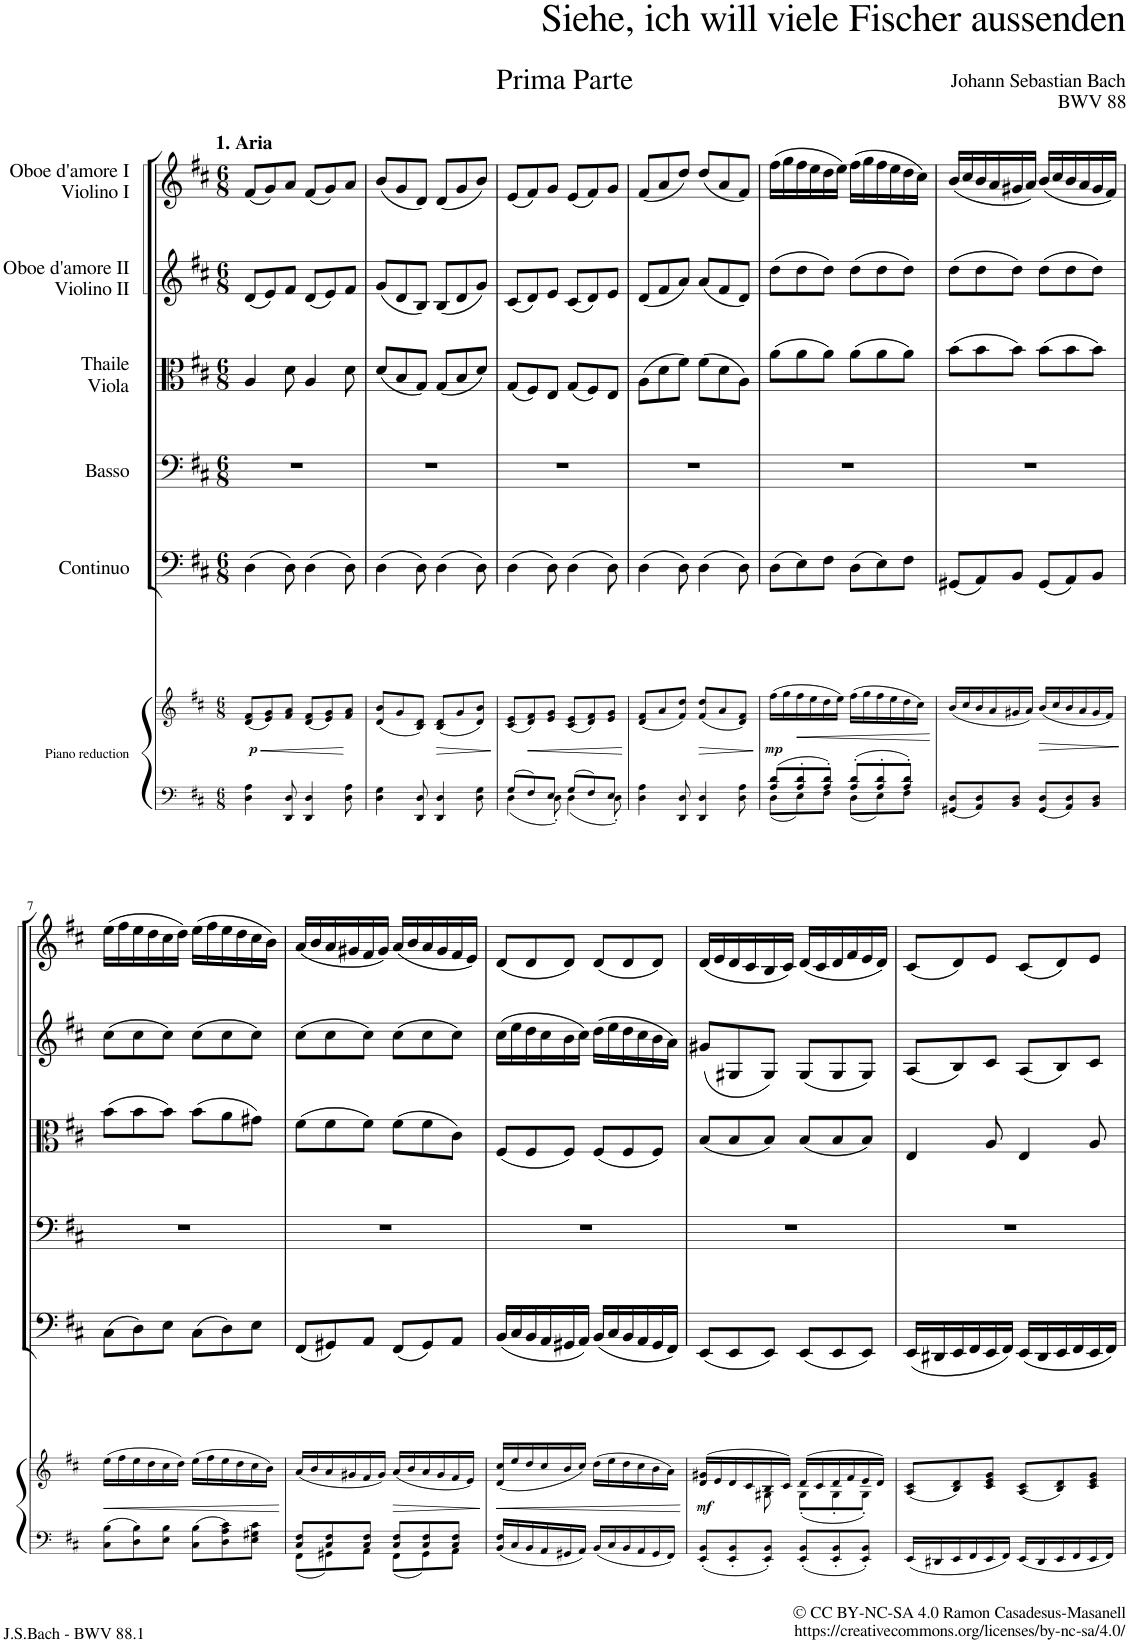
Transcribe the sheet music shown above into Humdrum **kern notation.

**kern	**kern	**dynam	**kern	**kern	**kern	**kern	**kern	**kern	**kern
*part8	*part8	*part8	*part7	*part6	*part5	*part4	*part3	*part2	*part1
*staff9	*staff8	*staff8/9	*staff7	*staff6	*staff5	*staff4	*staff3	*staff2	*staff1
*I"Piano reduction	*	*	*I"Continuo	*I"Basso	*I"Thaile Viola	*I"Oboe d'amore II Violino II	*I"Oboe d'amore I Violino I	*I"Corno II	*I"Corno I
*I'Pno	*	*	*	*	*	*	*	*	*
*stria5	*stria5	*	*	*	*	*	*	*	*
*clefF4	*clefG2	*	*clefF4	*clefF4	*clefC3	*clefG2	*clefG2	*clefG2	*clefG2
*	*	*	*	*	*	*	*	*ITrd3c5	*ITrd3c5
*k[f#c#]	*k[f#c#]	*	*k[f#c#]	*k[f#c#]	*k[f#c#]	*k[f#c#]	*k[f#c#]	*k[]	*k[]
*M6/8	*M6/8	*	*M6/8	*M6/8	*M6/8	*M6/8	*M6/8	*M6/8	*M6/8
=1	=1	=1	=1	=1	=1	=1	=1	=1	=1
!	!	!	!	!	!	!	!	!	!LO:TX:a:B:t=1. Aria
!	!	!LO:HP:b	!	!	!	!	!	!	!
!	!	!LO:DY:n=1:b	!	!	!	!	!	!	!
4D\ 4A\	(8d/ 8f#/L	< p	(4D\	2.r	4A/	(8d/L	(8f#/L	2.r	2.r
.	8e/ 8g/)	.	.	.	.	8e/)	8g/)	.	.
8DD/ 8D/	8f#/ 8a/J	.	8D\)	.	8d\	8f#/J	8a/J	.	.
4DD/ 4D/	(8d/ 8f#/L	.	(4D\	.	4A/	(8d/L	(8f#/L	.	.
.	8e/ 8g/)	.	.	.	.	8e/)	8g/)	.	.
8D\ 8A\	8f#/ 8a/J	.	8D\)	.	8d\	8f#/J	8a/J	.	.
.	.	[	.	.	.	.	.	.	.
=2	=2	=2	=2	=2	=2	=2	=2	=2	=2
4D\ 4G\	(8d/ 8b/L	.	(4D\	2.r	(8d/L	(8g/L	(8b/L	2.r	2.r
.	8g/	.	.	.	8B/	8d/	8g/	.	.
8DD/ 8D/	8B/ 8d/J)	.	8D\)	.	8G/J)	8B/J)	8d/J)	.	.
!	!	!LO:HP:b	!	!	!	!	!	!	!
4DD/ 4D/	(8B/ 8d/L	>	(4D\	.	(8G/L	(8B/L	(8d/L	.	.
.	8g/	.	.	.	8B/	8d/	8g/	.	.
8D\ 8G\	8d/ 8b/J)	.	8D\)	.	8d/J)	8g/J)	8b/J)	.	.
.	.	]	.	.	.	.	.	.	.
=3	=3	=3	=3	=3	=3	=3	=3	=3	=3
*^	*	*	*	*	*	*	*	*	*
8G/L	4D\	(8c#/ 8e/L	.	(4D\	2.r	(8G/L	(8c#/L	(8e/L	2.r	2.r
!	!	!	!LO:HP:b	!	!	!	!	!	!	!
8F#/	.	8d/ 8f#/)	<	.	.	8F#/)	8d/)	8f#/)	.	.
8E/J	8D'\	8e/ 8g/J	.	8D\)	.	8E/J	8e/J	8g/J	.	.
8G/L	4D\	(8c#/ 8e/L	.	(4D\	.	(8G/L	(8c#/L	(8e/L	.	.
8F#/	.	8d/ 8f#/)	.	.	.	8F#/)	8d/)	8f#/)	.	.
8E/J	8D'\	8e/ 8g/J	.	8D\)	.	8E/J	8e/J	8g/J	.	.
*v	*v	*	*	*	*	*	*	*	*	*
.	.	[	.	.	.	.	.	.	.
=4	=4	=4	=4	=4	=4	=4	=4	=4	=4
4D\ 4A\	(8d/ 8f#/L	.	(4D\	2.r	(8A\L	(8d/L	(8f#/L	2.r	2.r
.	8a/	.	.	.	8d\	8f#/	8a/	.	.
8DD/ 8D/	8f#/ 8dd/J)	.	8D\)	.	8f#\J)	8a/J)	8dd/J)	.	.
!	!	!LO:HP:b	!	!	!	!	!	!	!
4DD/ 4D/	(8f#/ 8dd/L	>	(4D\	.	(8f#\L	(8a/L	(8dd/L	.	.
.	8a/	.	.	.	8d\	8f#/	8a/	.	.
8D\ 8A\	8d/ 8f#/J)	.	8D\)	.	8A\J)	8d/J)	8f#/J)	.	.
.	.	]	.	.	.	.	.	.	.
=5	=5	=5	=5	=5	=5	=5	=5	=5	=5
*^	*	*	*	*	*	*	*	*	*
!	!	!	!LO:DY:b	!	!	!	!	!	!	!
8A/ 8d/L	8D\L	(16ff#\LL	mp	(8D\L	2.r	(8a\L	(8dd\L	(16ff#\LL	2.r	2.r
.	.	16gg\	.	.	.	.	.	16gg\	.	.
!	!	!	!LO:HP:b	!	!	!	!	!	!	!
8A/' 8d/'	8E\	16ff#\	<	8E\)	.	8a\	8dd\	16ff#\	.	.
.	.	16ee\	.	.	.	.	.	16ee\	.	.
8A/' 8d/'J	8F#\J	16dd\	.	8F#\J	.	8a\J)	8dd\J)	16dd\	.	.
.	.	16ee\JJ)	.	.	.	.	.	16ee\JJ)	.	.
8A/' 8d/'L	8D\L	(16ff#\LL	.	(8D\L	.	(8a\L	(8dd\L	(16ff#\LL	.	.
.	.	16gg\	.	.	.	.	.	16gg\	.	.
8A/' 8d/'	8E\	16ff#\	.	8E\)	.	8a\	8dd\	16ff#\	.	.
.	.	16ee\	.	.	.	.	.	16ee\	.	.
8A/' 8d/'J	8F#\J	16dd\	.	8F#\J	.	8a\J)	8dd\J)	16dd\	.	.
.	.	16cc#\JJ)	.	.	.	.	.	16cc#\JJ)	.	.
*v	*v	*	*	*	*	*	*	*	*	*
.	.	[	.	.	.	.	.	.	.
=6	=6	=6	=6	=6	=6	=6	=6	=6	=6
8GG#X/ 8D/L	(16b/LL	.	(8GG#X/L	2.r	(8b\L	(8dd\L	(16b/LL	2.r	2.r
.	16cc#/	.	.	.	.	.	16cc#/	.	.
8AA/ 8D/	16b/	.	8AA/)	.	8b\	8dd\	16b/	.	.
.	16a/	.	.	.	.	.	16a/	.	.
8BB/ 8D/J	16g#X/	.	8BB/J	.	8b\J)	8dd\J)	16g#X/	.	.
.	16a/JJ)	.	.	.	.	.	16a/JJ)	.	.
!	!	!LO:HP:b	!	!	!	!	!	!	!
8GG#/ 8D/L	(16b/LL	>	(8GG#/L	.	(8b\L	(8dd\L	(16b/LL	.	.
.	16cc#/	.	.	.	.	.	16cc#/	.	.
8AA/ 8D/	16b/	.	8AA/)	.	8b\	8dd\	16b/	.	.
.	16a/	.	.	.	.	.	16a/	.	.
8BB/ 8D/J	16g#/	.	8BB/J	.	8b\J)	8dd\J)	16g#/	.	.
.	16f#/JJ)	.	.	.	.	.	16f#/JJ)	.	.
.	.	]	.	.	.	.	.	.	.
!!LO:LB:g=z
=7	=7	=7	=7	=7	=7	=7	=7	=7	=7
!	!	!LO:HP:b	!	!	!	!	!	!	!
8C#\ 8B\L	(16ee\LL	<	(8C#\L	2.r	(8b\L	(8cc#\L	(16ee\LL	2.r	2.r
.	16ff#\	.	.	.	.	.	16ff#\	.	.
8D\ 8B\	16ee\	.	8D\)	.	8b\	8cc#\	16ee\	.	.
.	16dd\	.	.	.	.	.	16dd\	.	.
8E\ 8B\J	16cc#\	.	8E\J	.	8b\J)	8cc#\J)	16cc#\	.	.
.	16dd\JJ)	.	.	.	.	.	16dd\JJ)	.	.
8C#\ 8B\L	(16ee\LL	.	(8C#\L	.	(8b\L	(8cc#\L	(16ee\LL	.	.
.	16ff#\	.	.	.	.	.	16ff#\	.	.
8D\ 8A\ 8c#\	16ee\	.	8D\)	.	8a\	8cc#\	16ee\	.	.
.	16dd\	.	.	.	.	.	16dd\	.	.
8E\ 8G#X\ 8c#\J	16cc#\	.	8E\J	.	8g#X\J)	8cc#\J)	16cc#\	.	.
.	16b\JJ)	.	.	.	.	.	16b\JJ)	.	.
.	.	[	.	.	.	.	.	.	.
=8	=8	=8	=8	=8	=8	=8	=8	=8	=8
*^	*	*	*	*	*	*	*	*	*
8C#/ 8F#/L	8FF#\L	(16a/LL	.	(8FF#/L	2.r	(8f#\L	(8cc#\L	(16a/LL	2.r	2.r
.	.	16b/	.	.	.	.	.	16b/	.	.
8C#/ 8F#/	8GG#X\	16a/	.	8GG#X/)	.	8f#\	8cc#\	16a/	.	.
.	.	16g#X/	.	.	.	.	.	16g#X/	.	.
8C#/ 8F#/J	8AA\J	16f#/	.	8AA/J	.	8f#\J)	8cc#\J)	16f#/	.	.
.	.	16g#/JJ)	.	.	.	.	.	16g#/JJ)	.	.
!	!	!	!LO:HP:b	!	!	!	!	!	!	!
8C#/ 8F#/L	8FF#\L	(16a/LL	>	(8FF#/L	.	(8f#\L	(8cc#\L	(16a/LL	.	.
.	.	16b/	.	.	.	.	.	16b/	.	.
8C#/ 8F#/	8GG#\	16a/	.	8GG#/)	.	8f#\	8cc#\	16a/	.	.
.	.	16g#/	.	.	.	.	.	16g#/	.	.
8C#/ 8F#/J	8AA\J	16f#/	.	8AA/J	.	8c#\J)	8cc#\J)	16f#/	.	.
.	.	16e/JJ)	.	.	.	.	.	16e/JJ)	.	.
*v	*v	*	*	*	*	*	*	*	*	*
.	.	]	.	.	.	.	.	.	.
=9	=9	=9	=9	=9	=9	=9	=9	=9	=9
!	!	!LO:HP:b	!	!	!	!	!	!	!
16BB/ 16F#/LL	(16d/ 16cc#/LL	<	(16BB/LL	2.r	(8F#/L	(16cc#\LL	(8d/L	2.r	2.r
16C#/	16ee/	.	16C#/	.	.	16ee\	.	.	.
16BB/	16dd/	.	16BB/	.	8F#/	16dd\	8d/	.	.
16AA/	16cc#/	.	16AA/	.	.	16cc#\	.	.	.
16GG#X/	16b/	.	16GG#X/	.	8F#/J)	16b\	8d/J)	.	.
16AA/JJ	16cc#/JJ)	.	16AA/JJ)	.	.	16cc#\JJ)	.	.	.
16BB/LL	(16dd\LL	.	(16BB/LL	.	(8F#/L	(16dd\LL	(8d/L	.	.
16C#/	16ee\	.	16C#/	.	.	16ee\	.	.	.
16BB/	16dd\	.	16BB/	.	8F#/	16dd\	8d/	.	.
16AA/	16cc#\	.	16AA/	.	.	16cc#\	.	.	.
16GG#/	16b\	.	16GG#/	.	8F#/J)	16b\	8d/J)	.	.
16FF#/JJ	16a\JJ)	.	16FF#/JJ)	.	.	16a\JJ)	.	.	.
.	.	[	.	.	.	.	.	.	.
=10	=10	=10	=10	=10	=10	=10	=10	=10	=10
*	*^	*	*	*	*	*	*	*	*
!	!	!	!LO:DY:b	!	!	!	!	!	!	!
8EE/' 8BB/'L	(16d/ 16g#X/LL	4ryy	mf	(8EE/L	2.r	(8B/L	(8g#X/L	(16d/LL	2.r	2.r
.	16e/	.	.	.	.	.	.	16e/	.	.
8EE/' 8BB/'	16d/	.	.	8EE/	.	8B/	8G#X/	16d/	.	.
.	16c#/	.	.	.	.	.	.	16c#/	.	.
8EE/' 8BB/'J	16B/	8G#X\	.	8EE/J)	.	8B/J)	8G#/J)	16B/	.	.
.	16c#/JJ)	.	.	.	.	.	.	16c#/JJ)	.	.
8EE/' 8BB/'L	(16d/LL	(8G#'\L	.	(8EE/L	.	(8B/L	(8G#/L	(16d/LL	.	.
.	16c#/	.	.	.	.	.	.	16c#/	.	.
8EE/' 8BB/'	16d/	8G#'\	.	8EE/	.	8B/	8G#/	16d/	.	.
.	16f#/	.	.	.	.	.	.	16f#/	.	.
8EE/' 8BB/'J	16e/	8G#'\J)	.	8EE/J)	.	8B/J)	8G#/J)	16e/	.	.
.	16d/JJ)	.	.	.	.	.	.	16d/JJ)	.	.
*	*v	*v	*	*	*	*	*	*	*	*
=11	=11	=11	=11	=11	=11	=11	=11	=11	=11
16EE/LL	(8A/ 8c#/L	.	(16EE/LL	2.r	4E/	(8A/L	(8c#/L	2.r	2.r
16DD#X/	.	.	16DD#X/	.	.	.	.	.	.
16EE/	8B/ 8d/)	.	16EE/	.	.	8B/)	8d/)	.	.
16FF#/	.	.	16FF#/	.	.	.	.	.	.
16EE/	8c#/ 8e/ 8g/J	.	16EE/	.	8A/	8c#/J	8e/J	.	.
16FF#/JJ	.	.	16FF#/JJ)	.	.	.	.	.	.
16EE/LL	(8A/ 8c#/L	.	(16EE/LL	.	4E/	(8A/L	(8c#/L	.	.
16DD#/	.	.	16DD#/	.	.	.	.	.	.
16EE/	8B/ 8d/)	.	16EE/	.	.	8B/)	8d/)	.	.
16FF#/	.	.	16FF#/	.	.	.	.	.	.
16EE/	8c#/ 8e/ 8g/J	.	16EE/	.	8A/	8c#/J	8e/J	.	.
16FF#/JJ	.	.	16FF#/JJ)	.	.	.	.	.	.
=	=	=	=	=	=	=	=	=	=
*-	*-	*-	*-	*-	*-	*-	*-	*-	*-
